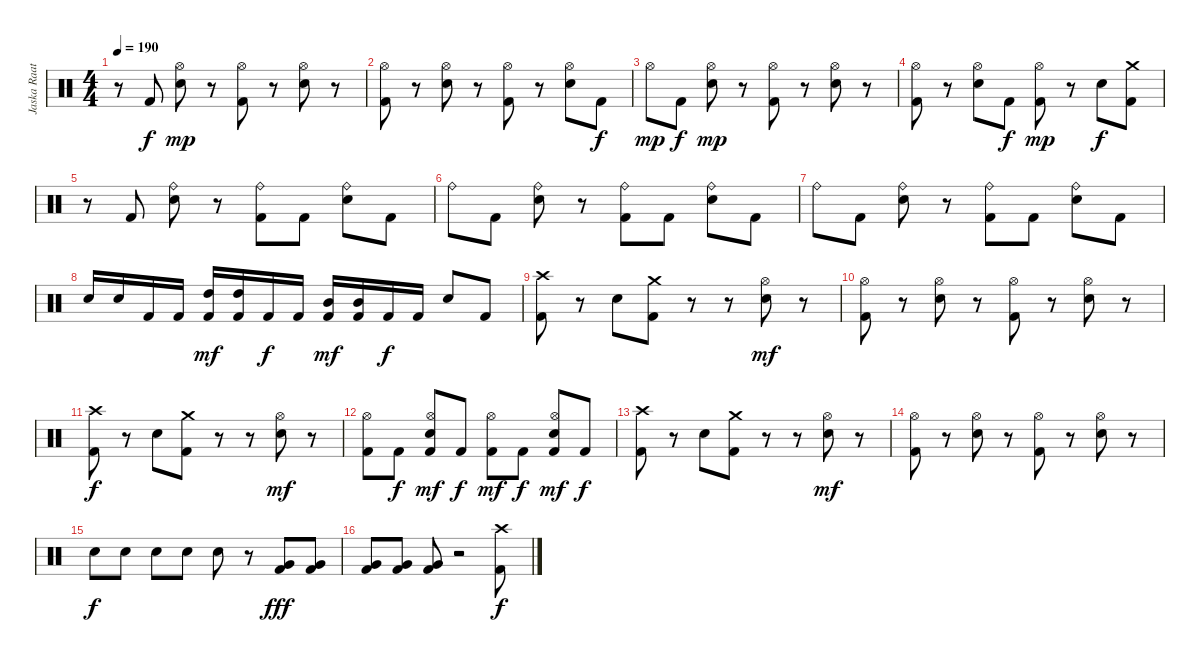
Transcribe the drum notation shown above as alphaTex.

\track ("Jaska Raatikainen" "Jaska Raat") {instrument percussion}
\staff {score}
\articulation defaults
\ts (4 4)
\tempo 190
\clef neutral
\ks c
r.8{dy f} "Kick (hit) 2".8 ("Hi-Hat (open)" "Snare (hit) 2").8{dy mp} r.8 ("Hi-Hat (open)" "Kick (hit) 2").8 r.8 ("Hi-Hat (open)" "Snare (hit) 2").8 r.8 |
("Hi-Hat (open)" "Kick (hit) 2").8 r.8 ("Hi-Hat (open)" "Snare (hit) 2").8 r.8 ("Hi-Hat (open)" "Kick (hit) 2").8 r.8 ("Hi-Hat (open)" "Snare (hit) 2").8 "Kick (hit) 2".8{dy f} |
"Hi-Hat (open)".8{dy mp} "Kick (hit) 2".8{dy f} ("Hi-Hat (open)" "Snare (hit) 2").8{dy mp} r.8 ("Hi-Hat (open)" "Kick (hit) 2").8 r.8 ("Hi-Hat (open)" "Snare (hit) 2").8 r.8 |
("Hi-Hat (open)" "Kick (hit) 2").8 r.8 ("Hi-Hat (open)" "Snare (hit) 2").8 "Kick (hit) 2".8{dy f} ("Hi-Hat (open)" "Kick (hit) 2").8{dy mp} r.8 "Snare (hit) 2".8{dy f} ("Crash medium (hit)" "Kick (hit) 2").8 |
r.8 "Kick (hit) 2".8 ("Ride (bell)" "Snare (hit) 2").8 r.8 ("Ride (bell)" "Kick (hit) 2").8 "Kick (hit) 2".8 ("Ride (bell)" "Snare (hit) 2").8 "Kick (hit) 2".8 |
"Ride (bell)".8 "Kick (hit) 2".8 ("Ride (bell)" "Snare (hit) 2").8 r.8 ("Ride (bell)" "Kick (hit) 2").8 "Kick (hit) 2".8 ("Ride (bell)" "Snare (hit) 2").8 "Kick (hit) 2".8 |
"Ride (bell)".8 "Kick (hit) 2".8 ("Ride (bell)" "Snare (hit) 2").8 r.8 ("Ride (bell)" "Kick (hit) 2").8 "Kick (hit) 2".8 ("Ride (bell)" "Snare (hit) 2").8 "Kick (hit) 2".8 |
"Snare (hit) 2".16 "Snare (hit) 2".16 "Kick (hit) 2".16 "Kick (hit) 2".16 ("High Tom (hit)" "Kick (hit) 2").16{dy mf} ("High Tom (hit)" "Kick (hit) 2").16 "Kick (hit) 2".16{dy f} "Kick (hit) 2".16 ("Mid Tom (hit)" "Kick (hit) 2").16{dy mf} ("Mid Tom (hit)" "Kick (hit) 2").16 "Kick (hit) 2".16{dy f} "Kick (hit) 2".16 "Snare (hit) 2".8 "Kick (hit) 2".8 |
("Crash high (hit)" "Kick (hit) 2").8 r.8 "Snare (hit) 2".8 ("Crash medium (hit)" "Kick (hit) 2").8 r.8 r.8 ("Hi-Hat (open)" "Snare (hit) 2").8{dy mf} r.8 |
("Hi-Hat (open)" "Kick (hit) 2").8 r.8 ("Hi-Hat (open)" "Snare (hit) 2").8 r.8 ("Hi-Hat (open)" "Kick (hit) 2").8 r.8 ("Hi-Hat (open)" "Snare (hit) 2").8 r.8 |
("Crash high (hit)" "Kick (hit) 2").8{dy f} r.8 "Snare (hit) 2".8 ("Crash medium (hit)" "Kick (hit) 2").8 r.8 r.8 ("Hi-Hat (open)" "Snare (hit) 2").8{dy mf} r.8 |
("Hi-Hat (open)" "Kick (hit) 2").8 "Kick (hit) 2".8{dy f} ("Hi-Hat (open)" "Snare (hit) 2" "Kick (hit) 2").8{dy mf} "Kick (hit) 2".8{dy f} ("Hi-Hat (open)" "Kick (hit) 2").8{dy mf} "Kick (hit) 2".8{dy f} ("Hi-Hat (open)" "Snare (hit) 2" "Kick (hit) 2").8{dy mf} "Kick (hit) 2".8{dy f} |
("Crash high (hit)" "Kick (hit) 2").8 r.8 "Snare (hit) 2".8 ("Crash medium (hit)" "Kick (hit) 2").8 r.8 r.8 ("Hi-Hat (open)" "Snare (hit) 2").8{dy mf} r.8 |
("Hi-Hat (open)" "Kick (hit) 2").8 r.8 ("Hi-Hat (open)" "Snare (hit) 2").8 r.8 ("Hi-Hat (open)" "Kick (hit) 2").8 r.8 ("Hi-Hat (open)" "Snare (hit) 2").8 r.8 |
"Snare (hit) 2".8{dy f} "Snare (hit) 2".8 "Snare (hit) 2".8 "Snare (hit) 2".8 "Snare (hit) 2".8 r.8 ("Kick (hit) 2" "Very Low Tom (hit)").8{dy fff} ("Kick (hit) 2" "Very Low Tom (hit)").8 |
("Kick (hit) 2" "Very Low Tom (hit)").8 ("Kick (hit) 2" "Very Low Tom (hit)").8 ("Kick (hit) 2" "Very Low Tom (hit)").8 r.2 ("Crash high (hit)" "Kick (hit) 2").8{dy f}
